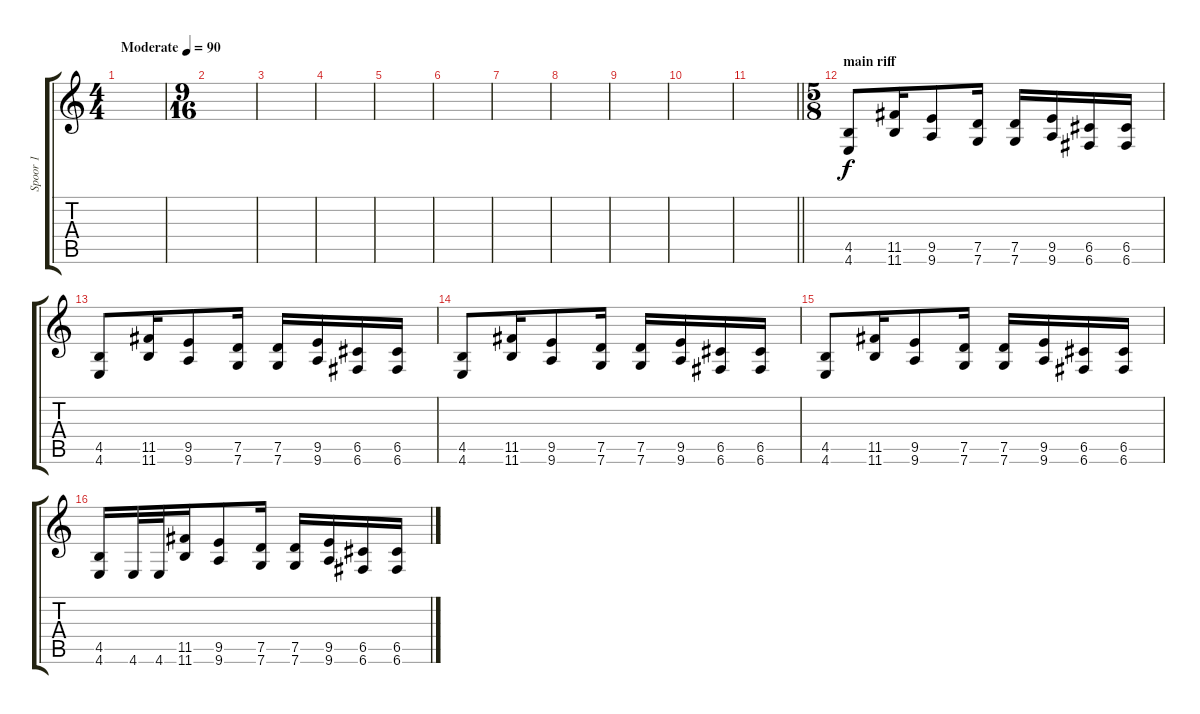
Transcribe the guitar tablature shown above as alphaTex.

\track ("Spoor 1" "Spoor 1") {instrument overdrivenguitar}
\staff {score tabs}
\tuning (D4 A3 F3 C3 G2 C2) {hide}
\ts (4 4)
\tempo (90 "Moderate")
\clef g2
\ks c
|
\ts (9 16)
|
|
|
|
|
|
|
|
|
\barLineRight lightlight
|
\ts (5 8)
\section ("" "main riff")
(4.5 4.6).8 (11.5 11.6).16 (9.5 9.6).8 (7.5 7.6).16 (7.5 7.6).16 (9.5 9.6).16 (6.5 6.6).16 (6.5 6.6).16 |
(4.5 4.6).8 (11.5 11.6).16 (9.5 9.6).8 (7.5 7.6).16 (7.5 7.6).16 (9.5 9.6).16 (6.5 6.6).16 (6.5 6.6).16 |
(4.5 4.6).8 (11.5 11.6).16 (9.5 9.6).8 (7.5 7.6).16 (7.5 7.6).16 (9.5 9.6).16 (6.5 6.6).16 (6.5 6.6).16 |
(4.5 4.6).8 (11.5 11.6).16 (9.5 9.6).8 (7.5 7.6).16 (7.5 7.6).16 (9.5 9.6).16 (6.5 6.6).16 (6.5 6.6).16 |
(4.5 4.6).16 4.6.32 4.6.32 (11.5 11.6).16 (9.5 9.6).8 (7.5 7.6).16 (7.5 7.6).16 (9.5 9.6).16 (6.5 6.6).16 (6.5 6.6).16
